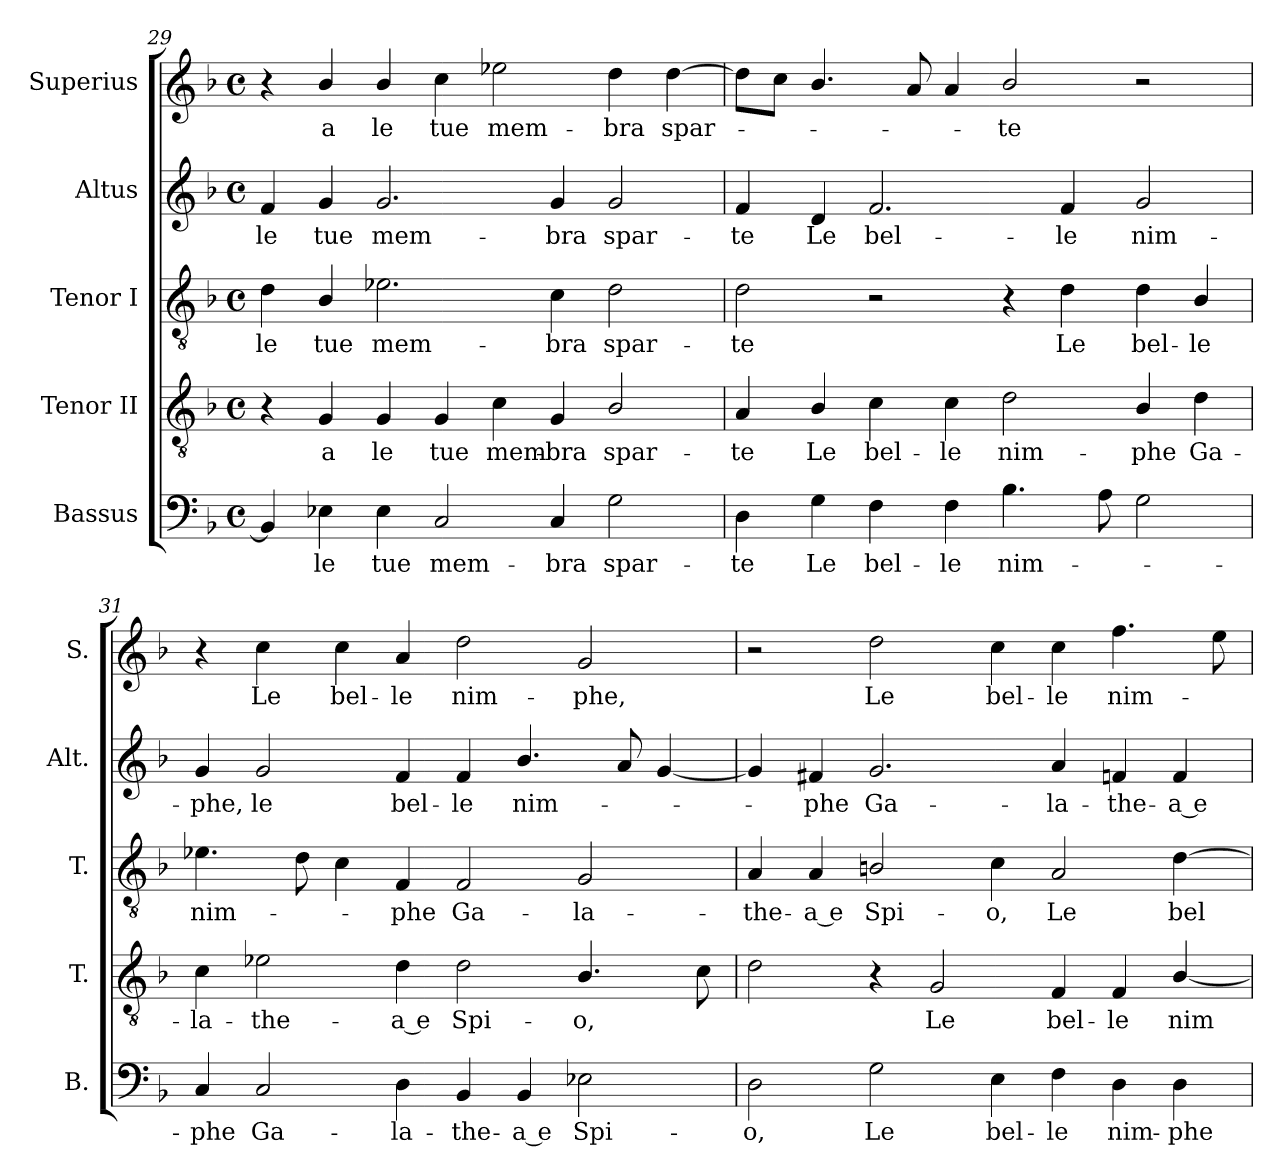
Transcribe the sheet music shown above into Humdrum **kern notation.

**kern	**text	**kern	**text	**kern	**text	**kern	**text	**kern	**text
*part5	*part5	*part4	*part4	*part3	*part3	*part2	*part2	*part1	*part1
*staff5	*staff5	*staff4	*staff4	*staff3	*staff3	*staff2	*staff2	*staff1	*staff1
*I"Bassus	*	*I"Tenor II	*	*I"Tenor I	*	*I"Altus	*	*I"Superius	*
*I'B.	*	*I'T.	*	*I'T.	*	*I'Alt.	*	*I'S.	*
!!LO:LB:g=z
*clefF4	*	*clefGv2	*	*clefGv2	*	*clefG2	*	*clefG2	*
*	*	*ITrd7c12	*	*ITrd7c12	*	*	*	*	*
*k[b-]	*	*k[b-]	*	*k[b-]	*	*k[b-]	*	*k[b-]	*
*F:	*	*F:	*	*F:	*	*F:	*	*F:	*
*M4/4	*	*M4/4	*	*M4/4	*	*M4/4	*	*M4/4	*
*met(c)	*	*met(c)	*	*met(c)	*	*met(c)	*	*met(c)	*
=29	=29	=29	=29	=29	=29	=29	=29	=29	=29
!	!	!	!	!	!LO:LY:b:color=#000000	!	!	!	!
!	!	!	!	!	!	!	!LO:LY:b:color=#000000	!	!
4BB-i/]	.	4r	.	4Di\	le	4fi/	le	4r	.
!	!LO:LY:b:color=#000000	!	!	!	!	!	!	!	!
!	!	!	!LO:LY:b:color=#000000	!	!	!	!	!	!
!	!	!	!	!	!LO:LY:b:color=#000000	!	!	!	!
!	!	!	!	!	!	!	!LO:LY:b:color=#000000	!	!
!	!	!	!	!	!	!	!	!	!LO:LY:b:color=#000000
4E-Xi\	le	4GGi/	a	4BB-i/	tue	4gi/	tue	4b-i/	a
!	!LO:LY:b:color=#000000	!	!	!	!	!	!	!	!
!	!	!	!LO:LY:b:color=#000000	!	!	!	!	!	!
!	!	!	!	!	!LO:LY:b:color=#000000	!	!	!	!
!	!	!	!	!	!	!	!LO:LY:b:color=#000000	!	!
!	!	!	!	!	!	!	!	!	!LO:LY:b:color=#000000
4E-i\	tue	4GGi/	le	2.E-Xi\	mem-	2.gi/	mem-	4b-i/	le
!	!LO:LY:b:color=#000000	!	!	!	!	!	!	!	!
!	!	!	!LO:LY:b:color=#000000	!	!	!	!	!	!
!	!	!	!	!	!	!	!	!	!LO:LY:b:color=#000000
2Ci/	mem-	4GGi/	tue	.	.	.	.	4cci\	tue
!	!	!	!LO:LY:b:color=#000000	!	!	!	!	!	!
!	!	!	!	!	!	!	!	!	!LO:LY:b:color=#000000
.	.	4Ci\	mem-	.	.	.	.	2ee-Xi\	mem-
!	!LO:LY:b:color=#000000	!	!	!	!	!	!	!	!
!	!	!	!LO:LY:b:color=#000000	!	!	!	!	!	!
!	!	!	!	!	!LO:LY:b:color=#000000	!	!	!	!
!	!	!	!	!	!	!	!LO:LY:b:color=#000000	!	!
4Ci/	-bra	4GGi/	-bra	4Ci\	-bra	4gi/	-bra	.	.
!	!LO:LY:b:color=#000000	!	!	!	!	!	!	!	!
!	!	!	!LO:LY:b:color=#000000	!	!	!	!	!	!
!	!	!	!	!	!LO:LY:b:color=#000000	!	!	!	!
!	!	!	!	!	!	!	!LO:LY:b:color=#000000	!	!
!	!	!	!	!	!	!	!	!	!LO:LY:b:color=#000000
2Gi\	spar-	2BB-i/	spar-	2Di\	spar-	2gi/	spar-	4ddi\	-bra
!	!	!	!	!	!	!	!	!	!LO:LY:b:color=#000000
.	.	.	.	.	.	.	.	[>4ddi\	spar-
=30	=30	=30	=30	=30	=30	=30	=30	=30	=30
!	!LO:LY:b:color=#000000	!	!	!	!	!	!	!	!
!	!	!	!LO:LY:b:color=#000000	!	!	!	!	!	!
!	!	!	!	!	!LO:LY:b:color=#000000	!	!	!	!
!	!	!	!	!	!	!	!LO:LY:b:color=#000000	!	!
4Di\	-te	4AAi/	-te	2Di\	-te	4fi/	-te	8ddi\L]	.
.	.	.	.	.	.	.	.	8cci\J	.
!	!LO:LY:b:color=#000000	!	!	!	!	!	!	!	!
!	!	!	!LO:LY:b:color=#000000	!	!	!	!	!	!
!	!	!	!	!	!	!	!LO:LY:b:color=#000000	!	!
4Gi\	Le	4BB-i/	Le	.	.	4di/	Le	4.b-i/	.
!	!LO:LY:b:color=#000000	!	!	!	!	!	!	!	!
!	!	!	!LO:LY:b:color=#000000	!	!	!	!	!	!
!	!	!	!	!	!	!	!LO:LY:b:color=#000000	!	!
4Fi\	bel-	4Ci\	bel-	2r	.	2.fi/	bel-	.	.
.	.	.	.	.	.	.	.	8ai/	.
!	!LO:LY:b:color=#000000	!	!	!	!	!	!	!	!
!	!	!	!LO:LY:b:color=#000000	!	!	!	!	!	!
4Fi\	-le	4Ci\	-le	.	.	.	.	4ai/	.
!	!LO:LY:b:color=#000000	!	!	!	!	!	!	!	!
!	!	!	!LO:LY:b:color=#000000	!	!	!	!	!	!
!	!	!	!	!	!	!	!	!	!LO:LY:b:color=#000000
4.B-i\	nim-	2Di\	nim-	4r	.	.	.	2b-i/	-te
!	!	!	!	!	!LO:LY:b:color=#000000	!	!	!	!
!	!	!	!	!	!	!	!LO:LY:b:color=#000000	!	!
.	.	.	.	4Di\	Le	4fi/	-le	.	.
8Ai\	.	.	.	.	.	.	.	.	.
!	!	!	!LO:LY:b:color=#000000	!	!	!	!	!	!
!	!	!	!	!	!LO:LY:b:color=#000000	!	!	!	!
!	!	!	!	!	!	!	!LO:LY:b:color=#000000	!	!
2Gi\	.	4BB-i/	-phe	4Di\	bel-	2gi/	nim-	2r	.
!	!	!	!LO:LY:b:color=#000000	!	!	!	!	!	!
!	!	!	!	!	!LO:LY:b:color=#000000	!	!	!	!
.	.	4Di\	Ga-	4BB-i/	-le	.	.	.	.
=31	=31	=31	=31	=31	=31	=31	=31	=31	=31
!	!LO:LY:b:color=#000000	!	!	!	!	!	!	!	!
!	!	!	!LO:LY:b:color=#000000	!	!	!	!	!	!
!	!	!	!	!	!LO:LY:b:color=#000000	!	!	!	!
!	!	!	!	!	!	!	!LO:LY:b:color=#000000	!	!
4Ci/	-phe	4Ci\	-la-	4.E-Xi\	nim-	4gi/	-phe,	4r	.
!	!LO:LY:b:color=#000000	!	!	!	!	!	!	!	!
!	!	!	!LO:LY:b:color=#000000	!	!	!	!	!	!
!	!	!	!	!	!	!	!LO:LY:b:color=#000000	!	!
!	!	!	!	!	!	!	!	!	!LO:LY:b:color=#000000
2Ci/	Ga-	2E-Xi\	-the-	.	.	2gi/	le	4cci\	Le
.	.	.	.	8Di\	.	.	.	.	.
!	!	!	!	!	!	!	!	!	!LO:LY:b:color=#000000
.	.	.	.	4Ci\	.	.	.	4cci\	bel-
!	!LO:LY:b:color=#000000	!	!	!	!	!	!	!	!
!	!	!	!LO:LY:b:color=#000000	!	!	!	!	!	!
!	!	!	!	!	!LO:LY:b:color=#000000	!	!	!	!
!	!	!	!	!	!	!	!LO:LY:b:color=#000000	!	!
!	!	!	!	!	!	!	!	!	!LO:LY:b:color=#000000
4Di\	-la-	4Di\	-a e	4FFi/	-phe	4fi/	bel-	4ai/	-le
!	!LO:LY:b:color=#000000	!	!	!	!	!	!	!	!
!	!	!	!LO:LY:b:color=#000000	!	!	!	!	!	!
!	!	!	!	!	!LO:LY:b:color=#000000	!	!	!	!
!	!	!	!	!	!	!	!LO:LY:b:color=#000000	!	!
!	!	!	!	!	!	!	!	!	!LO:LY:b:color=#000000
4BB-i/	-the-	2Di\	Spi-	2FFi/	Ga-	4fi/	-le	2ddi\	nim-
!	!LO:LY:b:color=#000000	!	!	!	!	!	!	!	!
!	!	!	!	!	!	!	!LO:LY:b:color=#000000	!	!
4BB-i/	-a e	.	.	.	.	4.b-i/	nim-	.	.
!	!LO:LY:b:color=#000000	!	!	!	!	!	!	!	!
!	!	!	!LO:LY:b:color=#000000	!	!	!	!	!	!
!	!	!	!	!	!LO:LY:b:color=#000000	!	!	!	!
!	!	!	!	!	!	!	!	!	!LO:LY:b:color=#000000
2E-Xi\	Spi-	4.BB-i/	-o,	2GGi/	-la-	.	.	2gi/	-phe,
.	.	.	.	.	.	8ai/	.	.	.
.	.	.	.	.	.	[<4gi/	.	.	.
.	.	8Ci\	.	.	.	.	.	.	.
!!LO:PB:g=z
=32	=32	=32	=32	=32	=32	=32	=32	=32	=32
!	!LO:LY:b:color=#000000	!	!	!	!	!	!	!	!
!	!	!	!	!	!LO:LY:b:color=#000000	!	!	!	!
2Di\	-o,	2Di\	.	4AAi/	-the-	4gi/]	.	2r	.
!	!	!	!	!	!LO:LY:b:color=#000000	!	!	!	!
!	!	!	!	!	!	!	!LO:LY:b:color=#000000	!	!
.	.	.	.	4AAi/	-a e	4f#Xi/	-phe	.	.
!	!LO:LY:b:color=#000000	!	!	!	!	!	!	!	!
!	!	!	!	!	!LO:LY:b:color=#000000	!	!	!	!
!	!	!	!	!	!	!	!LO:LY:b:color=#000000	!	!
!	!	!	!	!	!	!	!	!	!LO:LY:b:color=#000000
2Gi\	Le	4r	.	2BBni/	Spi-	2.gi/	Ga-	2ddi\	Le
!	!	!	!LO:LY:b:color=#000000	!	!	!	!	!	!
.	.	2GGi/	Le	.	.	.	.	.	.
!	!LO:LY:b:color=#000000	!	!	!	!	!	!	!	!
!	!	!	!	!	!LO:LY:b:color=#000000	!	!	!	!
!	!	!	!	!	!	!	!	!	!LO:LY:b:color=#000000
4Ei\	bel-	.	.	4Ci\	-o,	.	.	4cci\	bel-
!	!LO:LY:b:color=#000000	!	!	!	!	!	!	!	!
!	!	!	!LO:LY:b:color=#000000	!	!	!	!	!	!
!	!	!	!	!	!LO:LY:b:color=#000000	!	!	!	!
!	!	!	!	!	!	!	!LO:LY:b:color=#000000	!	!
!	!	!	!	!	!	!	!	!	!LO:LY:b:color=#000000
4Fi\	-le	4FFi/	bel-	2AAi/	Le	4ai/	-la-	4cci\	-le
!	!LO:LY:b:color=#000000	!	!	!	!	!	!	!	!
!	!	!	!LO:LY:b:color=#000000	!	!	!	!	!	!
!	!	!	!	!	!	!	!LO:LY:b:color=#000000	!	!
!	!	!	!	!	!	!	!	!	!LO:LY:b:color=#000000
4Di\	nim-	4FFi/	-le	.	.	4fi/	-the-	4.ffi\	nim-
!	!LO:LY:b:color=#000000	!	!	!	!	!	!	!	!
!	!	!	!LO:LY:b:color=#000000	!	!	!	!	!	!
!	!	!	!	!	!LO:LY:b:color=#000000	!	!	!	!
!	!	!	!	!	!	!	!LO:LY:b:color=#000000	!	!
4Di\	-phe	[<4BB-i/	nim-	[>4Di\	bel-	4fi/	-a e	.	.
.	.	.	.	.	.	.	.	8eei\	.
=	=	=	=	=	=	=	=	=	=
*-	*-	*-	*-	*-	*-	*-	*-	*-	*-
